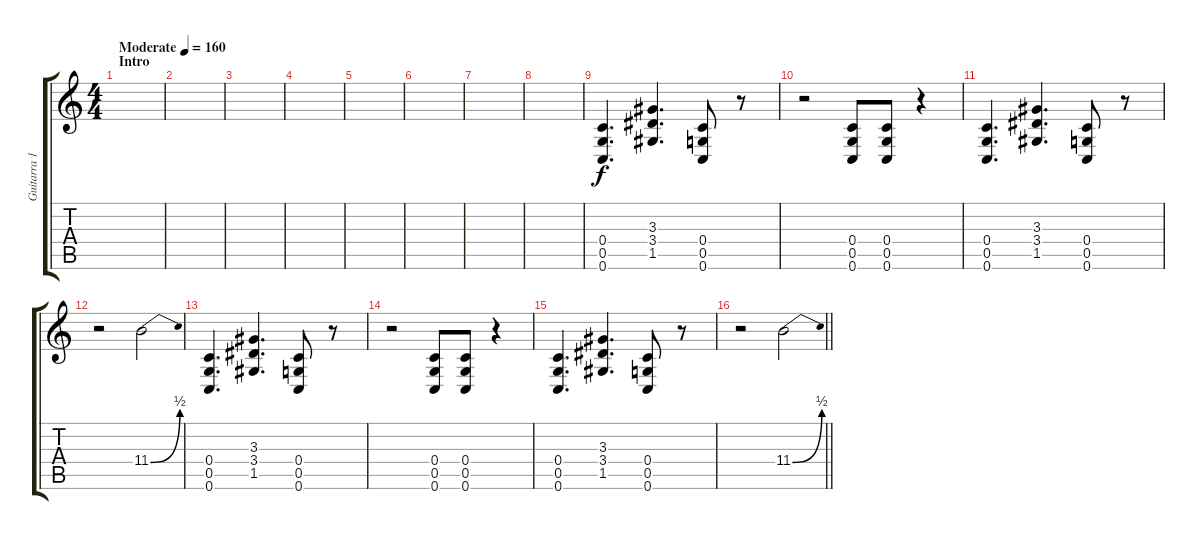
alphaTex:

\track ("Guitarra 1" "Guitarra 1") {instrument overdrivenguitar}
\staff {score tabs}
\tuning (D4 A3 F3 C3 G2 C2) {hide}
\ts (4 4)
\section ("" "Intro")
\tempo (160 "Moderate")
\clef g2
\ks c
|
|
|
|
|
|
|
|
(0.4 0.5 0.6).4{d} (3.3 3.4 1.5).4{d} (0.4 0.5 0.6).8 r.8 |
r.2 (0.4 0.5 0.6).8 (0.4 0.5 0.6).8 r.4 |
(0.4 0.5 0.6).4{d} (3.3 3.4 1.5).4{d} (0.4 0.5 0.6).8 r.8 |
r.2 11.4{be (bend 0 0 60 2)}.2 |
(0.4 0.5 0.6).4{d} (3.3 3.4 1.5).4{d} (0.4 0.5 0.6).8 r.8 |
r.2 (0.4 0.5 0.6).8 (0.4 0.5 0.6).8 r.4 |
(0.4 0.5 0.6).4{d} (3.3 3.4 1.5).4{d} (0.4 0.5 0.6).8 r.8 |
\barLineRight lightlight
r.2 11.4{be (bend 0 0 60 2)}.2
